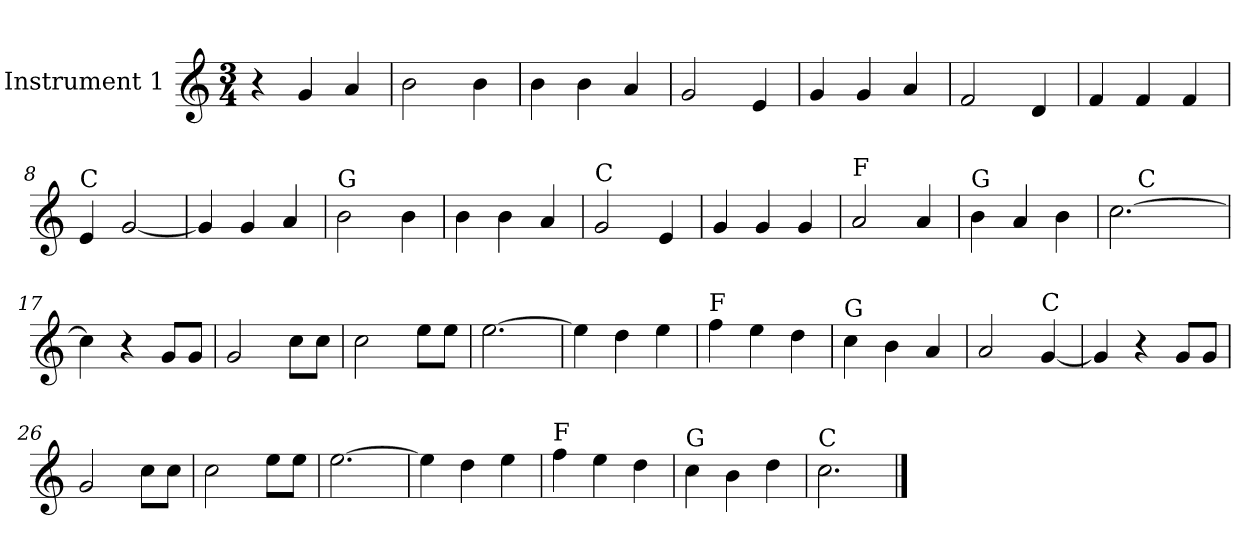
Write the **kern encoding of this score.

**kern
*part1
*staff1
*I"Instrument 1
*clefG2
*k[]
*M3/4
*MM160
=1
4r
4g/
4a/
=2
2b\
4b\
=3
4b\
4b\
4a/
=4
2g/
4e/
=5
4g/
4g/
4a/
=6
2f/
4d/
=7
4f/
4f/
4f/
!!LO:LB:g=z
=8
!LO:TX:a:t=C
4e/
[2g/
=9
4g/]
4g/
4a/
=10
!LO:TX:a:t=G
2b\
4b\
=11
4b\
4b\
4a/
=12
!LO:TX:a:t=C
2g/
4e/
=13
4g/
4g/
4g/
=14
!LO:TX:a:t=F
2a/
4a/
=15
!LO:TX:a:t=G
4b\
4a/
4b\
!!LO:LB:g=z
=16
*^
[2.cc\	8ryy
!	!LO:TX:a:t=C
.	2ryy
.	8ryy
*v	*v
=17
4cc\]
4r
8g/L
8g/J
=18
2g/
8cc\L
8cc\J
=19
2cc\
8ee\L
8ee\J
=20
[2.ee\
=21
4ee\]
4dd\
4ee\
=22
!LO:TX:a:t=F
4ff\
4ee\
4dd\
=23
!LO:TX:a:t=G
4cc\
4b\
4a/
!!LO:LB:g=z
=24
2a/
!LO:TX:a:t=C
[4g/
=25
4g/]
4r
8g/L
8g/J
=26
2g/
8cc\L
8cc\J
=27
2cc\
8ee\L
8ee\J
=28
[2.ee\
=29
4ee\]
4dd\
4ee\
=30
!LO:TX:a:t=F
4ff\
4ee\
4dd\
=31
!LO:TX:a:t=G
4cc\
4b\
4dd\
=32
!LO:TX:t=C
2.cc\
==
*-
